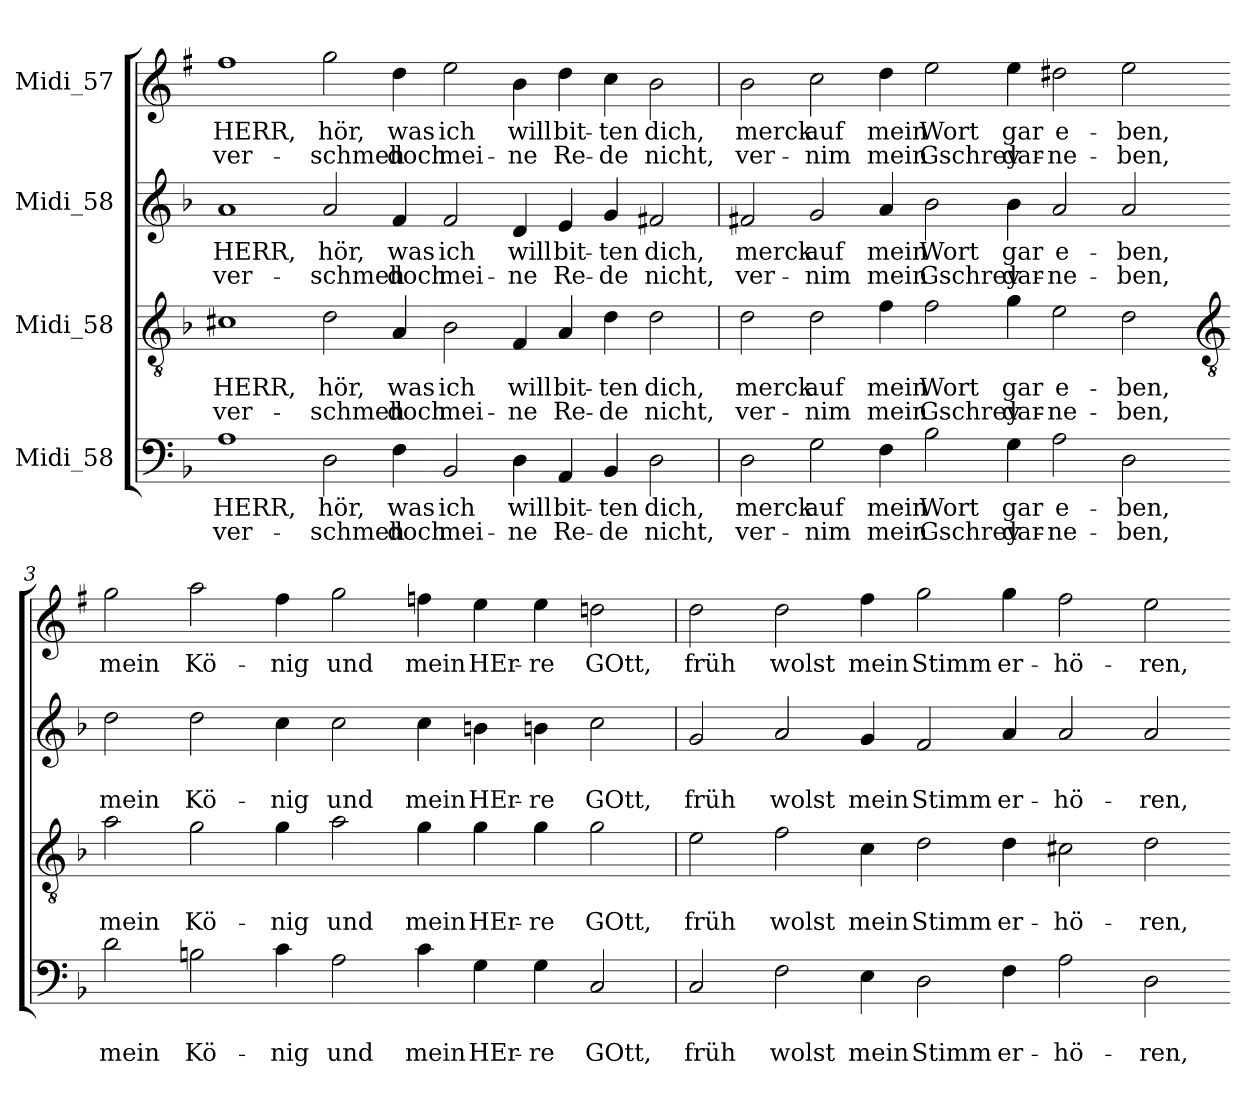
**kern	**text	**text	**kern	**text	**text	**kern	**text	**text	**kern	**text	**text
*part4	*part4	*part4	*part3	*part3	*part3	*part2	*part2	*part2	*part1	*part1	*part1
*staff4	*staff4	*staff4	*staff3	*staff3	*staff3	*staff2	*staff2	*staff2	*staff1	*staff1	*staff1
*I"Midi_58	*	*	*I"Midi_58	*	*	*I"Midi_58	*	*	*I"Midi_57	*	*
*clefF4	*	*	*clefGv2	*	*	*clefG2	*	*	*clefG2	*	*
*	*	*	*	*	*	*	*	*	*ITrd1c2	*	*
*k[b-]	*	*	*k[b-]	*	*	*k[b-]	*	*	*k[b-]	*	*
*F:	*	*	*F:	*	*	*F:	*	*	*F:	*	*
=1	=1	=1	=1	=1	=1	=1	=1	=1	=1	=1	=1
!	!LO:LY:b	!LO:LY:b	!	!LO:LY:b	!LO:LY:b	!	!LO:LY:b	!LO:LY:b	!	!LO:LY:b	!LO:LY:b
1A	HERR,	ver-	1c#X	HERR,	ver-	1a	HERR,	ver-	1ee	HERR,	ver-
!	!LO:LY:b	!LO:LY:b	!	!LO:LY:b	!LO:LY:b	!	!LO:LY:b	!LO:LY:b	!	!LO:LY:b	!LO:LY:b
2D	-hör,	schmeh	2d	-hör,	schmeh	2a	-hör,	schmeh	2ff	-hör,	schmeh
!	!LO:LY:b	!LO:LY:b	!	!LO:LY:b	!LO:LY:b	!	!LO:LY:b	!LO:LY:b	!	!LO:LY:b	!LO:LY:b
4F	was	doch	4A	was	doch	4f	was	doch	4cc	was	doch
!	!LO:LY:b	!LO:LY:b	!	!LO:LY:b	!LO:LY:b	!	!LO:LY:b	!LO:LY:b	!	!LO:LY:b	!LO:LY:b
2BB-	ich	mei-	2B-	ich	mei-	2f	ich	mei-	2dd	ich	mei-
!	!LO:LY:b	!LO:LY:b	!	!LO:LY:b	!LO:LY:b	!	!LO:LY:b	!LO:LY:b	!	!LO:LY:b	!LO:LY:b
4D	-will	ne	4F	-will	ne	4d	-will	ne	4a	-will	ne
!	!LO:LY:b	!LO:LY:b	!	!LO:LY:b	!LO:LY:b	!	!LO:LY:b	!LO:LY:b	!	!LO:LY:b	!LO:LY:b
4AA	bit-	-Re-	4A	bit-	-Re-	4e	bit-	-Re-	4cc	bit-	-Re-
!	!LO:LY:b	!LO:LY:b	!	!LO:LY:b	!LO:LY:b	!	!LO:LY:b	!LO:LY:b	!	!LO:LY:b	!LO:LY:b
4BB-	-ten	de	4d	-ten	de	4g	-ten	de	4b-	-ten	de
!	!LO:LY:b	!LO:LY:b	!	!LO:LY:b	!LO:LY:b	!	!LO:LY:b	!LO:LY:b	!	!LO:LY:b	!LO:LY:b
2D	dich,	nicht,	2d	dich,	nicht,	2f#X	dich,	nicht,	2a	dich,	nicht,
=2	=2	=2	=2	=2	=2	=2	=2	=2	=2	=2	=2
!	!LO:LY:b	!LO:LY:b	!	!LO:LY:b	!LO:LY:b	!	!LO:LY:b	!LO:LY:b	!	!LO:LY:b	!LO:LY:b
2D	merck	ver-	2d	merck	ver-	2f#X	merck	ver-	2a	merck	ver-
!	!LO:LY:b	!LO:LY:b	!	!LO:LY:b	!LO:LY:b	!	!LO:LY:b	!LO:LY:b	!	!LO:LY:b	!LO:LY:b
2G	-auf	nim	2d	-auf	nim	2g	-auf	nim	2b-	-auf	nim
!	!LO:LY:b	!LO:LY:b	!	!LO:LY:b	!LO:LY:b	!	!LO:LY:b	!LO:LY:b	!	!LO:LY:b	!LO:LY:b
4F	mein	mein	4f	mein	mein	4a	mein	mein	4cc	mein	mein
!	!LO:LY:b	!LO:LY:b	!	!LO:LY:b	!LO:LY:b	!	!LO:LY:b	!LO:LY:b	!	!LO:LY:b	!LO:LY:b
2B-	Wort	Gschrey	2f	Wort	Gschrey	2b-	Wort	Gschrey	2dd	Wort	Gschrey
!	!LO:LY:b	!LO:LY:b	!	!LO:LY:b	!LO:LY:b	!	!LO:LY:b	!LO:LY:b	!	!LO:LY:b	!LO:LY:b
4G	gar	dar-	4g	gar	dar-	4b-	gar	dar-	4dd	gar	dar-
!	!LO:LY:b	!LO:LY:b	!	!LO:LY:b	!LO:LY:b	!	!LO:LY:b	!LO:LY:b	!	!LO:LY:b	!LO:LY:b
2A	-e-	-ne-	2e	-e-	-ne-	2a	-e-	-ne-	2cc#X	-e-	-ne-
!	!LO:LY:b	!LO:LY:b	!	!LO:LY:b	!LO:LY:b	!	!LO:LY:b	!LO:LY:b	!	!LO:LY:b	!LO:LY:b
2D	-ben,	ben,	2d	-ben,	ben,	2a	-ben,	ben,	2dd	-ben,	ben,
!!LO:LB:g=z
=3-	=3-	=3-	=3-	=3-	=3-	=3-	=3-	=3-	=3-	=3-	=3-
*	*	*	*clefGv2	*	*	*	*	*	*	*	*
!	!	!LO:LY:b	!	!	!LO:LY:b	!	!	!LO:LY:b	!	!LO:LY:b	!
2d	.	mein	2a	.	mein	2dd	.	mein	2ff	mein	.
!	!	!LO:LY:b	!	!	!LO:LY:b	!	!	!LO:LY:b	!	!LO:LY:b	!
2Bn	.	Kö-	2g	.	Kö-	2dd	.	Kö-	2gg	Kö-	.
!	!	!LO:LY:b	!	!	!LO:LY:b	!	!	!LO:LY:b	!	!LO:LY:b	!
4c	.	-nig	4g	.	-nig	4cc	.	-nig	4ee	-nig	.
!	!	!LO:LY:b	!	!	!LO:LY:b	!	!	!LO:LY:b	!	!LO:LY:b	!
2A	.	und	2a	.	und	2cc	.	und	2ff	und	.
!	!	!LO:LY:b	!	!	!LO:LY:b	!	!	!LO:LY:b	!	!LO:LY:b	!
4c	.	mein	4g	.	mein	4cc	.	mein	4ee-X	mein	.
!	!	!LO:LY:b	!	!	!LO:LY:b	!	!	!LO:LY:b	!	!LO:LY:b	!
4G	.	HEr-	4g	.	HEr-	4bn	.	HEr-	4dd	HEr-	.
!	!	!LO:LY:b	!	!	!LO:LY:b	!	!	!LO:LY:b	!	!LO:LY:b	!
4G	.	-re	4g	.	-re	4bn	.	-re	4dd	-re	.
!	!	!LO:LY:b	!	!	!LO:LY:b	!	!	!LO:LY:b	!	!LO:LY:b	!
2C	.	GOtt,	2g	.	GOtt,	2cc	.	GOtt,	2cc	GOtt,	.
=4	=4	=4	=4	=4	=4	=4	=4	=4	=4	=4	=4
!	!	!LO:LY:b	!	!	!LO:LY:b	!	!	!LO:LY:b	!	!LO:LY:b	!
2C	.	früh	2e	.	früh	2g	.	früh	2cc	früh	.
!	!	!LO:LY:b	!	!	!LO:LY:b	!	!	!LO:LY:b	!	!LO:LY:b	!
2F	.	wolst	2f	.	wolst	2a	.	wolst	2cc	wolst	.
!	!	!LO:LY:b	!	!	!LO:LY:b	!	!	!LO:LY:b	!	!LO:LY:b	!
4E	.	mein	4c	.	mein	4g	.	mein	4ee	mein	.
!	!	!LO:LY:b	!	!	!LO:LY:b	!	!	!LO:LY:b	!	!LO:LY:b	!
2D	.	Stimm	2d	.	Stimm	2f	.	Stimm	2ff	Stimm	.
!	!	!LO:LY:b	!	!	!LO:LY:b	!	!	!LO:LY:b	!	!LO:LY:b	!
4F	.	er-	4d	.	er-	4a	.	er-	4ff	er-	.
!	!	!LO:LY:b	!	!	!LO:LY:b	!	!	!LO:LY:b	!	!LO:LY:b	!
2A	.	-hö-	2c#X	.	-hö-	2a	.	-hö-	2ee	-hö-	.
!	!	!LO:LY:b	!	!	!LO:LY:b	!	!	!LO:LY:b	!	!LO:LY:b	!
2D	.	-ren,	2d	.	-ren,	2a	.	-ren,	2dd	-ren,	.
=-	=-	=-	=-	=-	=-	=-	=-	=-	=-	=-	=-
*-	*-	*-	*-	*-	*-	*-	*-	*-	*-	*-	*-
